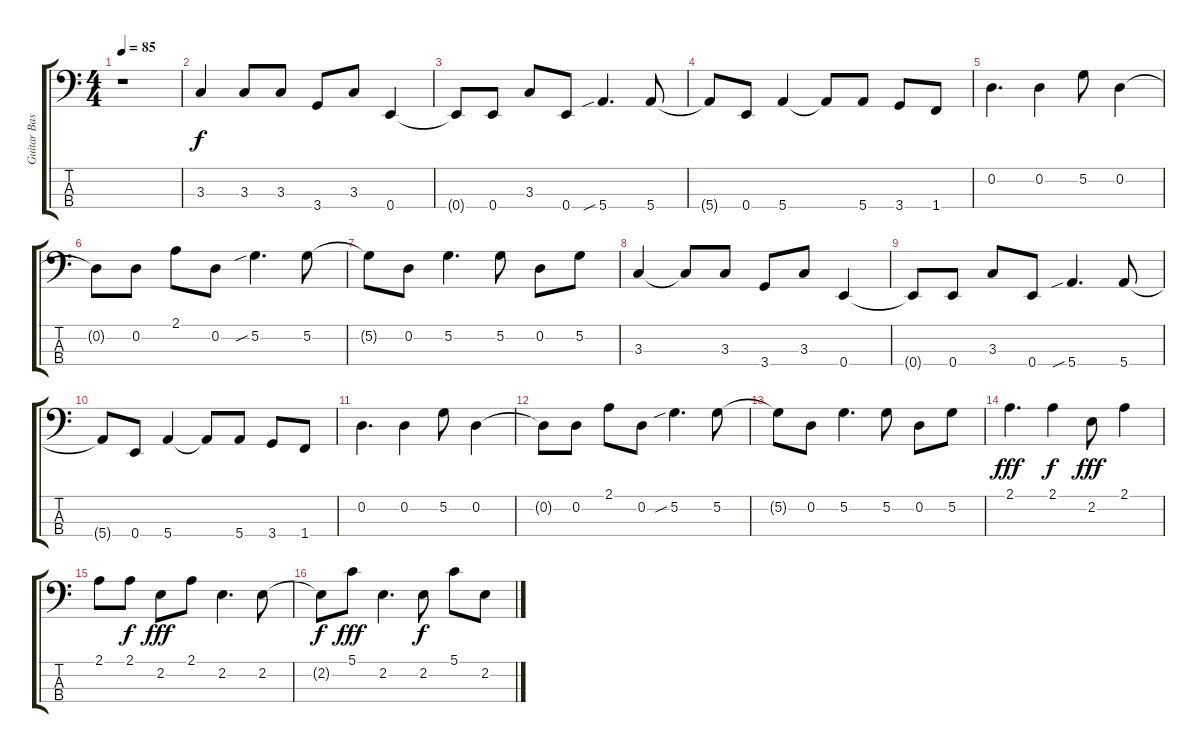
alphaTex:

\track ("Guitar Bass" "Guitar Bas") {instrument electricbassfinger}
\staff {score tabs}
\tuning (G2 D2 A1 E1) {hide}
\ts (4 4)
\tempo 85
\clef f4
\ks c
r.1{dy f instrument electricbassfinger} |
3.3.4 3.3.8 3.3.8 3.4.8 3.3.8 0.4.4 |
0.4{t}.8 0.4.8 3.3.8 0.4.8 5.4{sib}.4{d} 5.4.8 |
5.4{t}.8 0.4.8 5.4.4 5.4{t}.8 5.4.8 3.4.8 1.4.8 |
0.2.4{d} 0.2.4 5.2.8 0.2.4 |
0.2{t}.8 0.2.8 2.1.8 0.2.8 5.2{sib}.4{d} 5.2.8 |
5.2{t}.8 0.2.8 5.2.4{d} 5.2.8 0.2.8 5.2.8 |
3.3.4 3.3{t}.8 3.3.8 3.4.8 3.3.8 0.4.4 |
0.4{t}.8 0.4.8 3.3.8 0.4.8 5.4{sib}.4{d} 5.4.8 |
5.4{t}.8 0.4.8 5.4.4 5.4{t}.8 5.4.8 3.4.8 1.4.8 |
0.2.4{d} 0.2.4 5.2.8 0.2.4 |
0.2{t}.8 0.2.8 2.1.8 0.2.8 5.2{sib}.4{d} 5.2.8 |
5.2{t}.8 0.2.8 5.2.4{d} 5.2.8 0.2.8 5.2.8 |
2.1.4{d dy fff} 2.1.4{dy f} 2.2.8{dy fff} 2.1.4 |
2.1.8 2.1.8{dy f} 2.2.8{dy fff} 2.1.8 2.2.4{d} 2.2.8 |
2.2{t}.8{dy f} 5.1.8{dy fff} 2.2.4{d} 2.2.8{dy f} 5.1.8 2.2.8
